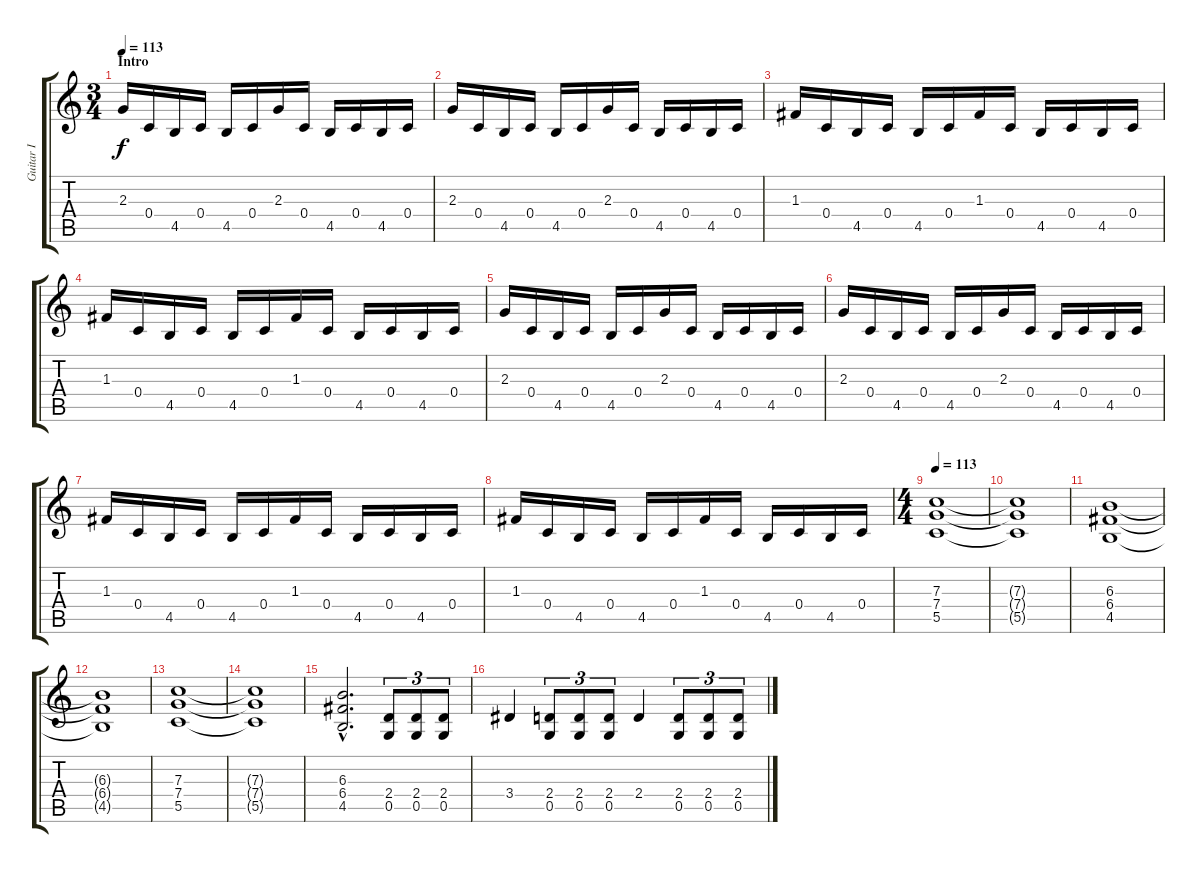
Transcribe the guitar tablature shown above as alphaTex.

\track ("Guitar I" "Guitar I") {instrument distortionguitar}
\staff {score tabs}
\tuning (D4 A3 F3 C3 G2 D2) {hide}
\ts (3 4)
\section ("" "Intro")
\tempo 113
\tempo 100
\tempo 113
\clef g2
\ks c
2.3.16{dy f instrument distortionguitar} 0.4.16 4.5.16 0.4.16 4.5.16 0.4.16 2.3.16 0.4.16 4.5.16 0.4.16 4.5.16 0.4.16 |
2.3.16 0.4.16 4.5.16 0.4.16 4.5.16 0.4.16 2.3.16 0.4.16 4.5.16 0.4.16 4.5.16 0.4.16 |
1.3.16 0.4.16 4.5.16 0.4.16 4.5.16 0.4.16 1.3.16 0.4.16 4.5.16 0.4.16 4.5.16 0.4.16 |
1.3.16 0.4.16 4.5.16 0.4.16 4.5.16 0.4.16 1.3.16 0.4.16 4.5.16 0.4.16 4.5.16 0.4.16 |
2.3.16 0.4.16 4.5.16 0.4.16 4.5.16 0.4.16 2.3.16 0.4.16 4.5.16 0.4.16 4.5.16 0.4.16 |
2.3.16 0.4.16 4.5.16 0.4.16 4.5.16 0.4.16 2.3.16 0.4.16 4.5.16 0.4.16 4.5.16 0.4.16 |
1.3.16 0.4.16 4.5.16 0.4.16 4.5.16 0.4.16 1.3.16 0.4.16 4.5.16 0.4.16 4.5.16 0.4.16 |
1.3.16 0.4.16 4.5.16 0.4.16 4.5.16 0.4.16 1.3.16 0.4.16 4.5.16 0.4.16 4.5.16 0.4.16 |
\ts (4 4)
\tempo 113
(7.3 7.4 5.5).1 |
(7.3{t} 7.4{t} 5.5{t}).1 |
(6.3 6.4 4.5).1 |
(6.3{t} 6.4{t} 4.5{t}).1 |
(7.3 7.4 5.5).1 |
(7.3{t} 7.4{t} 5.5{t}).1 |
(6.3{hac} 6.4{hac} 4.5{hac}).2{d} (2.4 0.5).8{tu (3 2)} (2.4 0.5).8{tu (3 2)} (2.4 0.5).8{tu (3 2)} |
3.4.4 (2.4 0.5).8{tu (3 2)} (2.4 0.5).8{tu (3 2)} (2.4 0.5).8{tu (3 2)} 2.4.4 (2.4 0.5).8{tu (3 2)} (2.4 0.5).8{tu (3 2)} (2.4 0.5).8{tu (3 2)}
